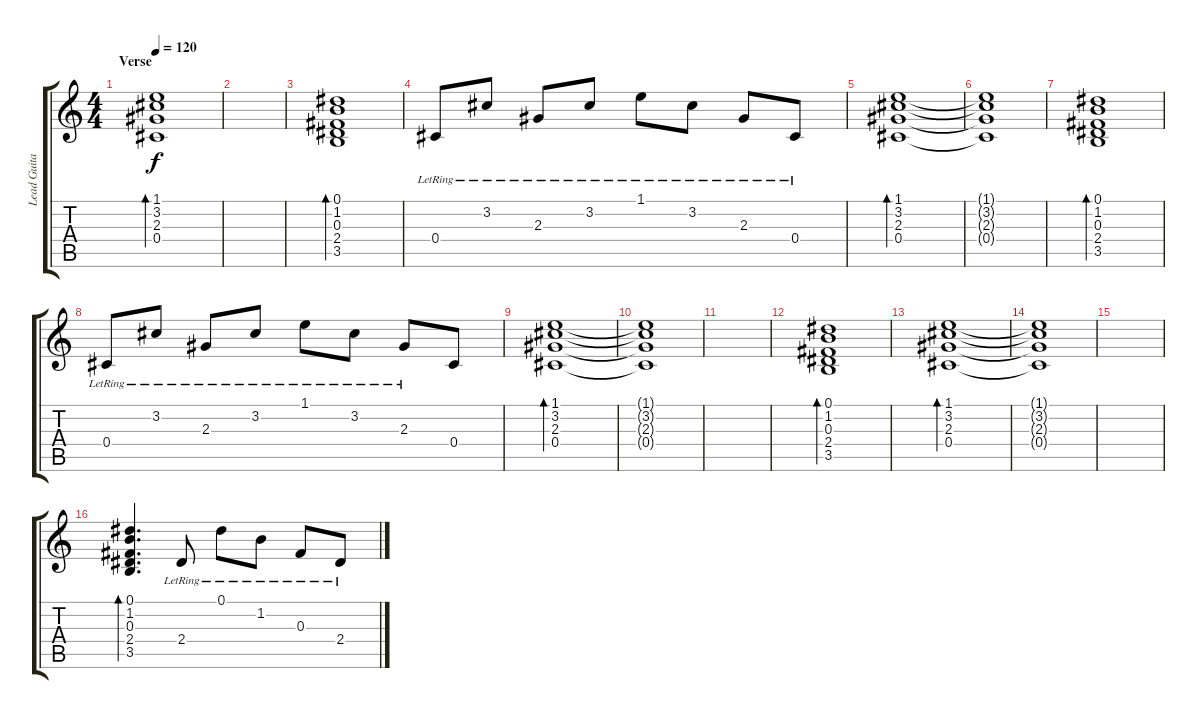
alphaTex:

\track ("Lead Guitar" "Lead Guita") {instrument electricguitarclean}
\staff {score tabs}
\tuning (Eb4 Bb3 Gb3 Db3 Ab2 Db2) {hide}
\ts (4 4)
\section ("" "Verse")
\tempo 120
\clef g2
\ks c
(1.1 3.2 2.3 0.4).1{bd 120 dy f} |
|
(0.1 1.2 0.3 2.4 3.5).1{bd 120} |
0.4{lr}.8 3.2{lr}.8 2.3{lr}.8 3.2{lr}.8 1.1{lr}.8 3.2{lr}.8 2.3{lr}.8 0.4{lr}.8 |
(1.1 3.2 2.3 0.4).1{bd 120} |
(1.1{t} 3.2{t} 2.3{t} 0.4{t}).1 |
(0.1 1.2 0.3 2.4 3.5).1{bd 120} |
0.4{lr}.8 3.2{lr}.8 2.3{lr}.8 3.2{lr}.8 1.1{lr}.8 3.2{lr}.8 2.3{lr}.8 0.4.8 |
(1.1 3.2 2.3 0.4).1{bd 120} |
(1.1{t} 3.2{t} 2.3{t} 0.4{t}).1 |
|
(0.1 1.2 0.3 2.4 3.5).1{bd 120} |
(1.1 3.2 2.3 0.4).1{bd 120} |
(1.1{t} 3.2{t} 2.3{t} 0.4{t}).1 |
|
(0.1 1.2 0.3 2.4 3.5).4{d bd 120} 2.4{lr}.8 0.1{lr}.8 1.2{lr}.8 0.3{lr}.8 2.4{lr}.8
